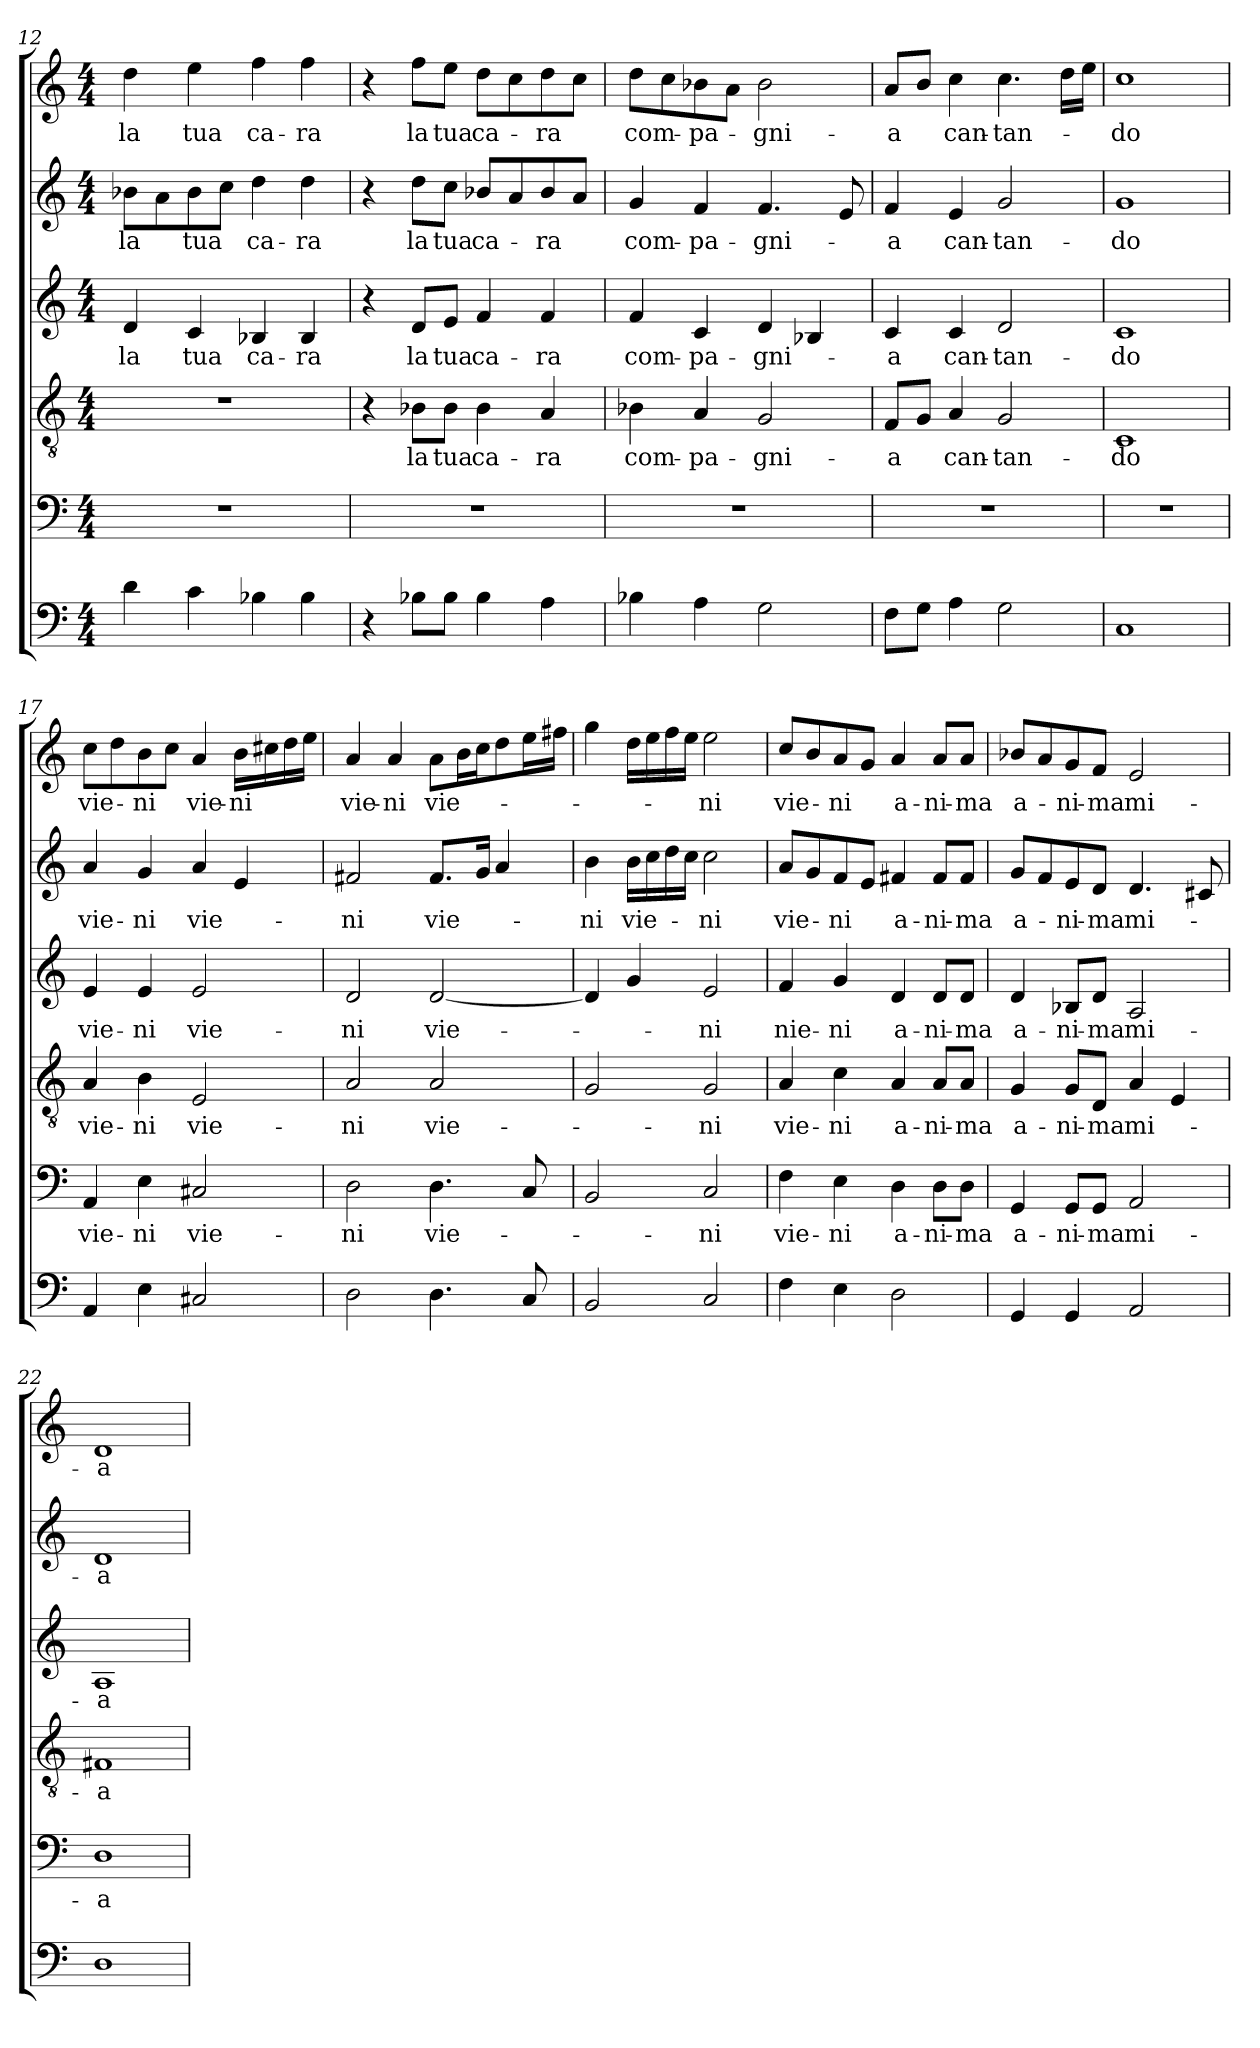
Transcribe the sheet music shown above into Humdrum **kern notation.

**kern	**kern	**text	**kern	**text	**kern	**text	**kern	**text	**kern	**text
*part6	*part5	*part5	*part4	*part4	*part3	*part3	*part2	*part2	*part1	*part1
*staff6	*staff5	*staff5	*staff4	*staff4	*staff3	*staff3	*staff2	*staff2	*staff1	*staff1
*clefF4	*clefF4	*	*clefGv2	*	*clefG2	*	*clefG2	*	*clefG2	*
*k[]	*k[]	*	*k[]	*	*k[]	*	*k[]	*	*k[]	*
*C:	*C:	*	*C:	*	*C:	*	*C:	*	*C:	*
*M4/4	*M4/4	*	*M4/4	*	*M4/4	*	*M4/4	*	*M4/4	*
=12	=12	=12	=12	=12	=12	=12	=12	=12	=12	=12
!	!	!	!	!	!	!LO:LY:b	!	!LO:LY:b	!	!LO:LY:b
4d\	1r	.	1r	.	4d/	la	8b-X\L	la	4dd\	la
.	.	.	.	.	.	.	8a\	.	.	.
!	!	!	!	!	!	!LO:LY:b	!	!LO:LY:b	!	!LO:LY:b
4c\	.	.	.	.	4c/	tua	8b-\	tua	4ee\	tua
.	.	.	.	.	.	.	8cc\J	.	.	.
!	!	!	!	!	!	!LO:LY:b	!	!LO:LY:b	!	!LO:LY:b
4B-X\	.	.	.	.	4B-X/	ca-	4dd\	ca-	4ff\	ca-
!	!	!	!	!	!	!LO:LY:b	!	!LO:LY:b	!	!LO:LY:b
4B-\	.	.	.	.	4B-/	-ra	4dd\	-ra	4ff\	-ra
=13	=13	=13	=13	=13	=13	=13	=13	=13	=13	=13
4r	1r	.	4r	.	4r	.	4r	.	4r	.
!	!	!	!	!LO:LY:b	!	!LO:LY:b	!	!LO:LY:b	!	!LO:LY:b
8B-X\L	.	.	8B-X\L	la	8d/L	la	8dd\L	la	8ff\L	la
!	!	!	!	!LO:LY:b	!	!LO:LY:b	!	!LO:LY:b	!	!LO:LY:b
8B-\J	.	.	8B-\J	tua	8e/J	tua	8cc\J	tua	8ee\J	tua
!	!	!	!	!LO:LY:b	!	!LO:LY:b	!	!LO:LY:b	!	!LO:LY:b
4B-\	.	.	4B-\	ca-	4f/	ca-	8b-X/L	ca-	8dd\L	ca-
.	.	.	.	.	.	.	8a/	.	8cc\	.
!	!	!	!	!LO:LY:b	!	!LO:LY:b	!	!LO:LY:b	!	!LO:LY:b
4A\	.	.	4A/	-ra	4f/	-ra	8b-/	-ra	8dd\	-ra
.	.	.	.	.	.	.	8a/J	.	8cc\J	.
=14	=14	=14	=14	=14	=14	=14	=14	=14	=14	=14
!	!	!	!	!LO:LY:b	!	!LO:LY:b	!	!LO:LY:b	!	!LO:LY:b
4B-X\	1r	.	4B-X\	com-	4f/	com-	4g/	com-	8dd\L	com-
.	.	.	.	.	.	.	.	.	8cc\	.
!	!	!	!	!LO:LY:b	!	!LO:LY:b	!	!LO:LY:b	!	!LO:LY:b
4A\	.	.	4A/	-pa-	4c/	-pa-	4f/	-pa-	8b-X\	-pa-
.	.	.	.	.	.	.	.	.	8a\J	.
!	!	!	!	!LO:LY:b	!	!LO:LY:b	!	!LO:LY:b	!	!LO:LY:b
2G\	.	.	2G/	-gni-	4d/	-gni-	4.f/	-gni-	2b-\	-gni-
.	.	.	.	.	4B-X/	.	.	.	.	.
.	.	.	.	.	.	.	8e/	.	.	.
!!LO:LB:g=z
=15	=15	=15	=15	=15	=15	=15	=15	=15	=15	=15
!	!	!	!	!LO:LY:b	!	!LO:LY:b	!	!LO:LY:b	!	!LO:LY:b
8F\L	1r	.	8F/L	-a	4c/	-a	4f/	-a	8a/L	-a
8G\J	.	.	8G/J	.	.	.	.	.	8b/J	.
!	!	!	!	!LO:LY:b	!	!LO:LY:b	!	!LO:LY:b	!	!LO:LY:b
4A\	.	.	4A/	can-	4c/	can-	4e/	can-	4cc\	can-
!	!	!	!	!LO:LY:b	!	!LO:LY:b	!	!LO:LY:b	!	!LO:LY:b
2G\	.	.	2G/	-tan-	2d/	-tan-	2g/	-tan-	4.cc\	-tan-
.	.	.	.	.	.	.	.	.	16dd\LL	.
.	.	.	.	.	.	.	.	.	16ee\JJ	.
=16	=16	=16	=16	=16	=16	=16	=16	=16	=16	=16
!	!	!	!	!LO:LY:b	!	!LO:LY:b	!	!LO:LY:b	!	!LO:LY:b
1C	1r	.	1C	-do	1c	-do	1g	-do	1cc	-do
=17	=17	=17	=17	=17	=17	=17	=17	=17	=17	=17
!	!	!LO:LY:b	!	!LO:LY:b	!	!LO:LY:b	!	!LO:LY:b	!	!LO:LY:b
4AA/	4AA/	vie-	4A/	vie-	4e/	vie-	4a/	vie-	8cc\L	vie-
.	.	.	.	.	.	.	.	.	8dd\	.
!	!	!LO:LY:b	!	!LO:LY:b	!	!LO:LY:b	!	!LO:LY:b	!	!LO:LY:b
4E\	4E\	-ni	4B\	-ni	4e/	-ni	4g/	-ni	8b\	-ni
.	.	.	.	.	.	.	.	.	8cc\J	.
!	!	!LO:LY:b	!	!LO:LY:b	!	!LO:LY:b	!	!LO:LY:b	!	!LO:LY:b
2C#X/	2C#X/	vie-	2E/	vie-	2e/	vie-	4a/	vie-	4a/	vie-
!	!	!	!	!	!	!	!	!	!	!LO:LY:b
.	.	.	.	.	.	.	4e/	.	16b\LL	-ni
.	.	.	.	.	.	.	.	.	16cc#X\	.
.	.	.	.	.	.	.	.	.	16dd\	.
.	.	.	.	.	.	.	.	.	16ee\JJ	.
=18	=18	=18	=18	=18	=18	=18	=18	=18	=18	=18
!	!	!LO:LY:b	!	!LO:LY:b	!	!LO:LY:b	!	!LO:LY:b	!	!LO:LY:b
2D\	2D\	-ni	2A/	-ni	2d/	-ni	2f#X/	-ni	4a/	vie-
!	!	!	!	!	!	!	!	!	!	!LO:LY:b
.	.	.	.	.	.	.	.	.	4a/	-ni
!	!	!LO:LY:b	!	!LO:LY:b	!	!LO:LY:b	!	!LO:LY:b	!	!LO:LY:b
4.D\	4.D\	vie-	2A/	vie-	[2d/	vie-	8.f#/L	vie-	8a\L	vie-
.	.	.	.	.	.	.	.	.	16b\L	.
.	.	.	.	.	.	.	16g/Jk	.	16cc\J	.
.	.	.	.	.	.	.	4a/	.	8dd\	.
8C/	8C/	.	.	.	.	.	.	.	16ee\L	.
.	.	.	.	.	.	.	.	.	16ff#X\JJ	.
=19	=19	=19	=19	=19	=19	=19	=19	=19	=19	=19
!	!	!	!	!	!	!	!	!LO:LY:b	!	!
2BB/	2BB/	.	2G/	.	4d/]	.	4b\	-ni	4gg\	.
!	!	!	!	!	!	!	!	!LO:LY:b	!	!
.	.	.	.	.	4g/	.	16b\LL	vie-	16dd\LL	.
.	.	.	.	.	.	.	16cc\	.	16ee\	.
.	.	.	.	.	.	.	16dd\	.	16ff\	.
.	.	.	.	.	.	.	16cc\JJ	.	16ee\JJ	.
!	!	!LO:LY:b	!	!LO:LY:b	!	!LO:LY:b	!	!LO:LY:b	!	!LO:LY:b
2C/	2C/	-ni	2G/	-ni	2e/	-ni	2cc\	-ni	2ee\	-ni
!!LO:PB:g=z
=20	=20	=20	=20	=20	=20	=20	=20	=20	=20	=20
!	!	!LO:LY:b	!	!LO:LY:b	!	!LO:LY:b	!	!LO:LY:b	!	!LO:LY:b
4F\	4F\	vie-	4A/	vie-	4f/	nie-	8a/L	vie-	8cc/L	vie-
.	.	.	.	.	.	.	8g/	.	8b/	.
!	!	!LO:LY:b	!	!LO:LY:b	!	!LO:LY:b	!	!LO:LY:b	!	!LO:LY:b
4E\	4E\	-ni	4c\	-ni	4g/	-ni	8f/	-ni	8a/	-ni
.	.	.	.	.	.	.	8e/J	.	8g/J	.
!	!	!LO:LY:b	!	!LO:LY:b	!	!LO:LY:b	!	!LO:LY:b	!	!LO:LY:b
2D\	4D\	a-	4A/	a-	4d/	a-	4f#X/	a-	4a/	a-
!	!	!LO:LY:b	!	!LO:LY:b	!	!LO:LY:b	!	!LO:LY:b	!	!LO:LY:b
.	8D\L	-ni-	8A/L	-ni-	8d/L	-ni-	8f#/L	-ni-	8a/L	-ni-
!	!	!LO:LY:b	!	!LO:LY:b	!	!LO:LY:b	!	!LO:LY:b	!	!LO:LY:b
.	8D\J	-ma	8A/J	-ma	8d/J	-ma	8f#/J	-ma	8a/J	-ma
=21	=21	=21	=21	=21	=21	=21	=21	=21	=21	=21
!	!	!LO:LY:b	!	!LO:LY:b	!	!LO:LY:b	!	!LO:LY:b	!	!LO:LY:b
4GG/	4GG/	a-	4G/	a-	4d/	a-	8g/L	a-	8b-X/L	a-
.	.	.	.	.	.	.	8f/	.	8a/	.
!	!	!LO:LY:b	!	!LO:LY:b	!	!LO:LY:b	!	!LO:LY:b	!	!LO:LY:b
4GG/	8GG/L	-ni-	8G/L	-ni-	8B-X/L	-ni-	8e/	-ni-	8g/	-ni-
!	!	!LO:LY:b	!	!LO:LY:b	!	!LO:LY:b	!	!LO:LY:b	!	!LO:LY:b
.	8GG/J	-ma	8D/J	-ma	8d/J	-ma	8d/J	-ma	8f/J	-ma
!	!	!LO:LY:b	!	!LO:LY:b	!	!LO:LY:b	!	!LO:LY:b	!	!LO:LY:b
2AA/	2AA/	mi-	4A/	mi-	2A/	mi-	4.d/	mi-	2e/	mi-
.	.	.	4E/	.	.	.	.	.	.	.
.	.	.	.	.	.	.	8c#X/	.	.	.
=22	=22	=22	=22	=22	=22	=22	=22	=22	=22	=22
!	!	!LO:LY:b	!	!LO:LY:b	!	!LO:LY:b	!	!LO:LY:b	!	!LO:LY:b
1D	1D	-a	1F#X	-a	1A	-a	1d	-a	1d	-a
=	=	=	=	=	=	=	=	=	=	=
*-	*-	*-	*-	*-	*-	*-	*-	*-	*-	*-
